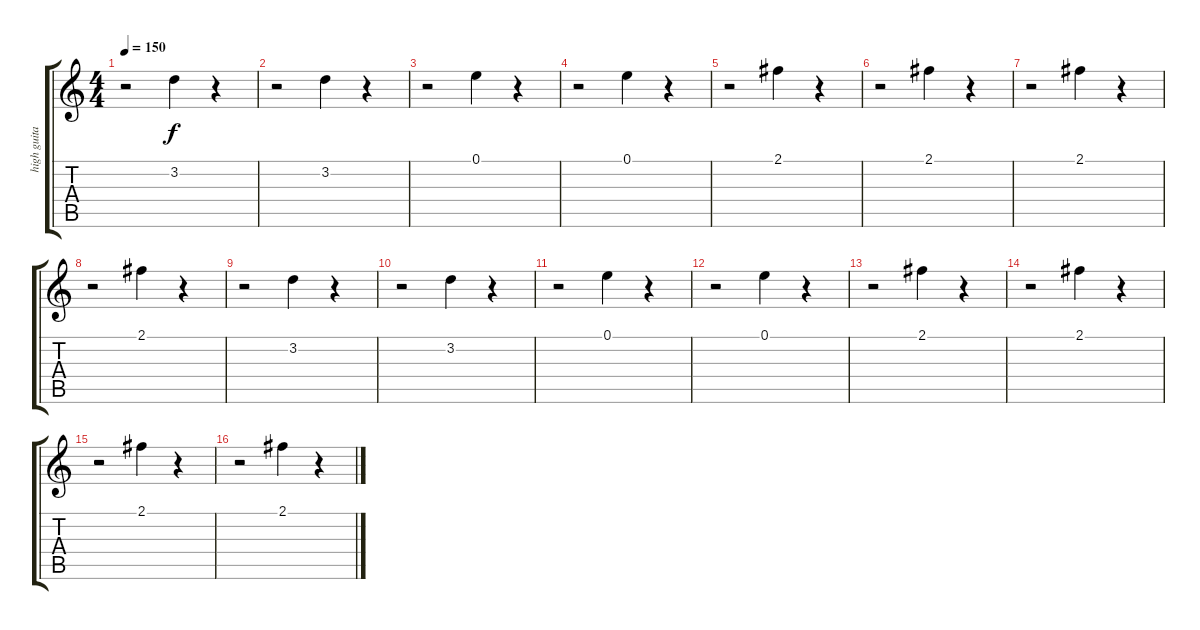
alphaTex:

\track ("high guitar" "high guita") {instrument acousticguitarnylon}
\staff {score tabs}
\tuning (E4 B3 G3 D3 A2 E2) {hide}
\ts (4 4)
\tempo 150
\clef g2
\ks c
r.2{dy f} 3.2.4 r.4 |
r.2 3.2.4 r.4 |
r.2 0.1.4 r.4 |
r.2 0.1.4 r.4 |
r.2 2.1.4 r.4 |
r.2 2.1.4 r.4 |
r.2 2.1.4 r.4 |
r.2 2.1.4 r.4 |
r.2 3.2.4 r.4 |
r.2 3.2.4 r.4 |
r.2 0.1.4 r.4 |
r.2 0.1.4 r.4 |
r.2 2.1.4 r.4 |
r.2 2.1.4 r.4 |
r.2 2.1.4 r.4 |
r.2 2.1.4 r.4
